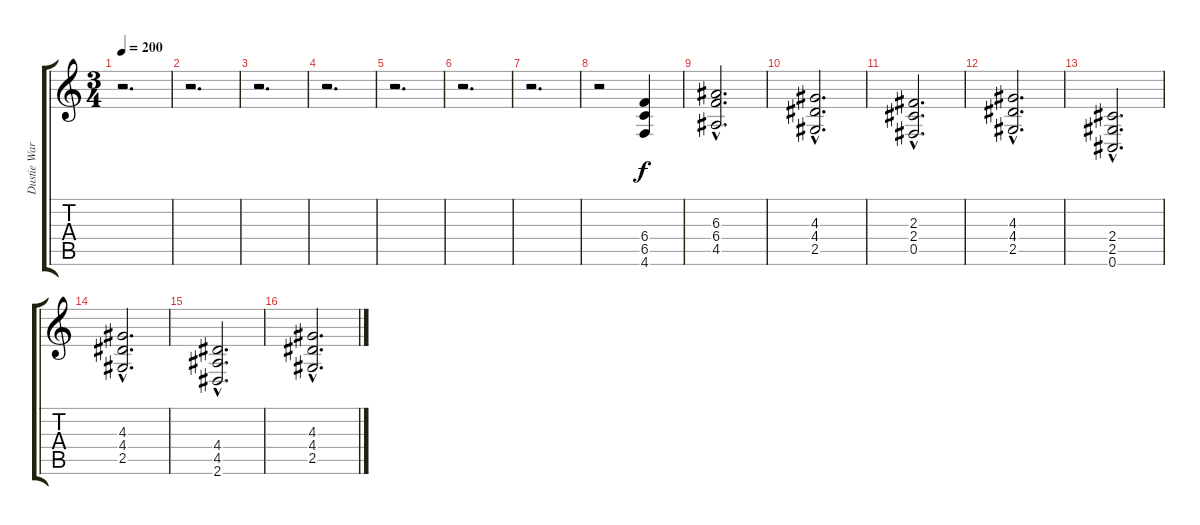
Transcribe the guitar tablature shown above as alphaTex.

\track ("Dustie Waring Rhythm Gtr." "Dustie War") {instrument distortionguitar}
\staff {score tabs}
\tuning (Db4 Ab3 E3 B2 Gb2 Db2) {hide}
\ts (3 4)
\tempo 200
\clef g2
\ks c
r.2{d dy f instrument distortionguitar} |
r.2{d} |
r.2{d} |
r.2{d} |
r.2{d} |
r.2{d} |
r.2{d} |
r.2 (6.4 6.5 4.6).4 |
(6.3{hac} 6.4{hac} 4.5{hac}).2{d} |
(4.3{hac} 4.4{hac} 2.5{hac}).2{d} |
(2.3{hac} 2.4{hac} 0.5{hac}).2{d} |
(4.3{hac} 4.4{hac} 2.5{hac}).2{d} |
(2.4{hac} 2.5{hac} 0.6{hac}).2{d} |
(4.3{hac} 4.4{hac} 2.5{hac}).2{d} |
(4.4{hac} 4.5{hac} 2.6{hac}).2{d} |
(4.3{hac} 4.4{hac} 2.5{hac}).2{d}
